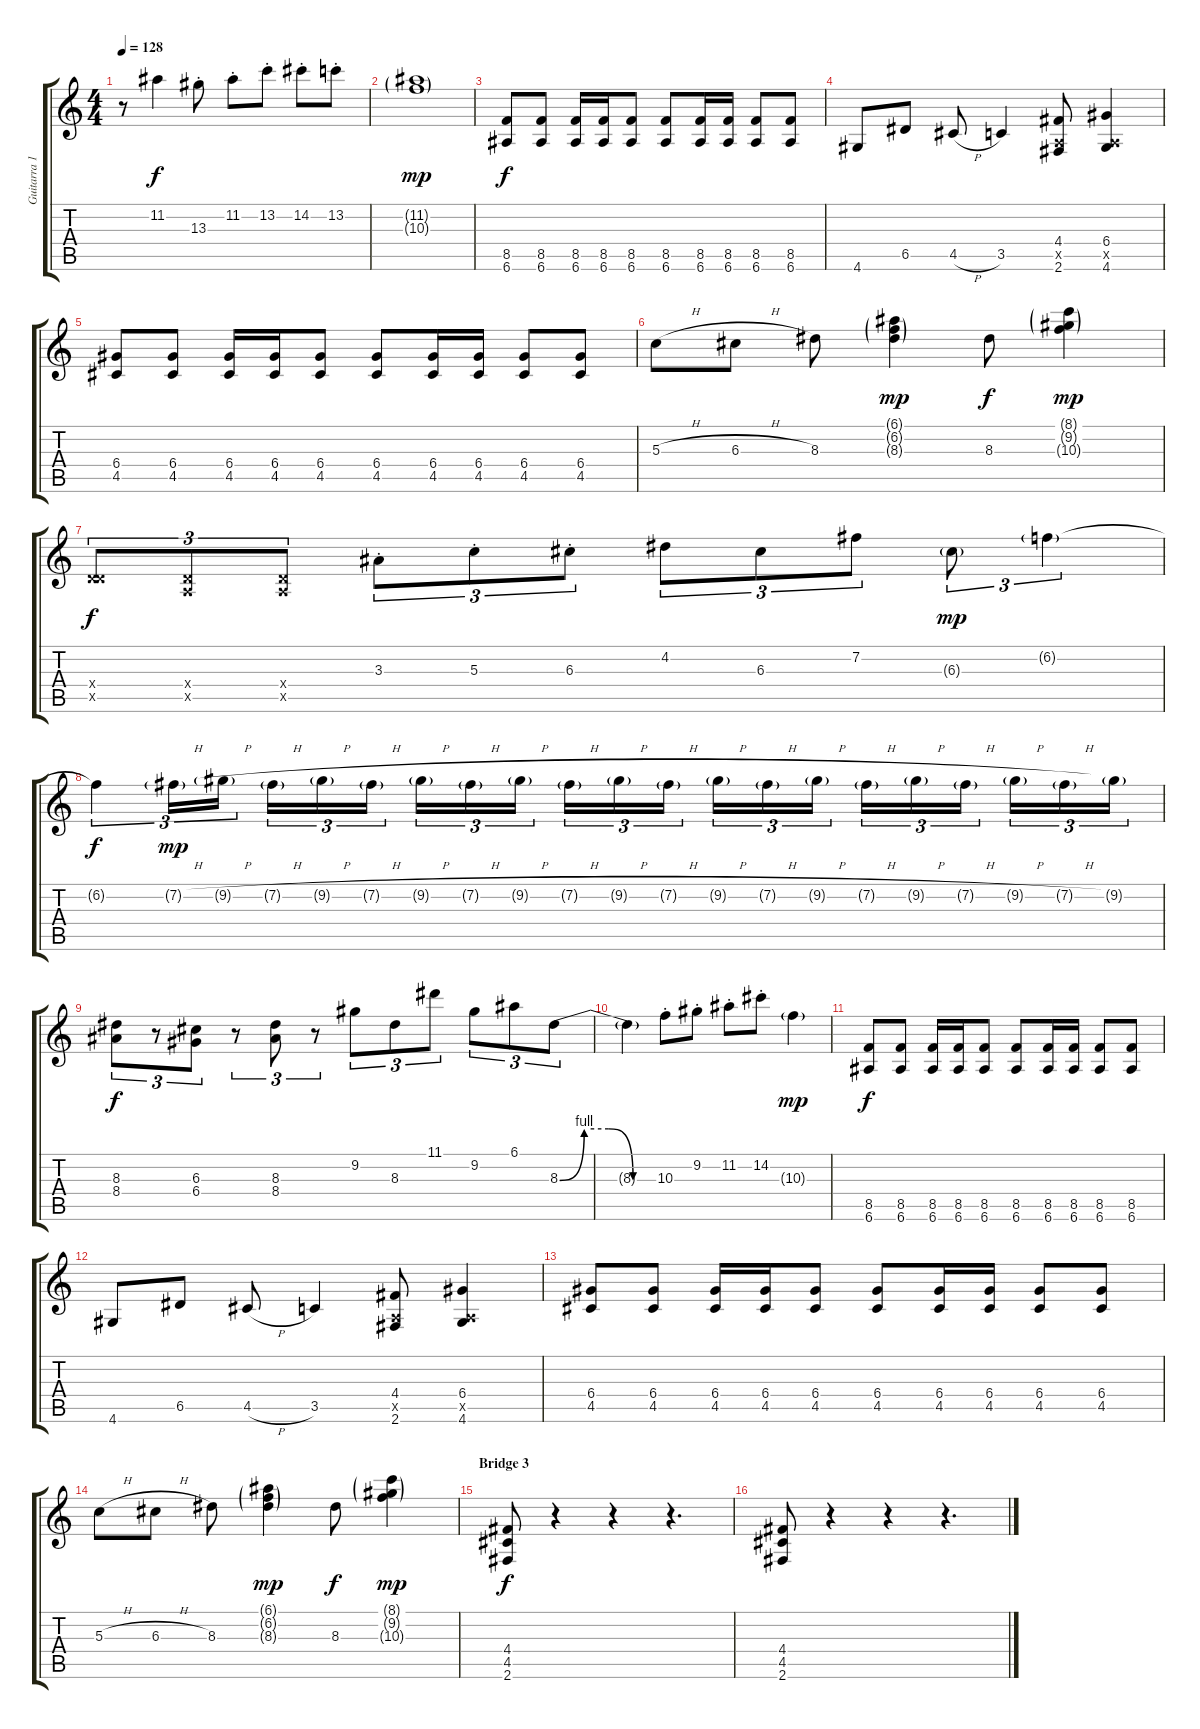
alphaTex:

\track ("Guitarra 1" "Guitarra 1") {instrument distortionguitar}
\staff {score tabs}
\tuning (E4 B3 G3 D3 A2 E2) {hide}
\ts (4 4)
\tempo 128
\clef g2
\ks c
r.8{dy f} 11.2.4 13.3{st}.8 11.2{st}.8 13.2{st}.8 14.2{st}.8 13.2{st}.8 |
(11.2{g} 10.3{g}).1{dy mp} |
(8.5 6.6).8{dy f volume 13} (8.5 6.6).8 (8.5 6.6).16 (8.5 6.6).16 (8.5 6.6).8 (8.5 6.6).8 (8.5 6.6).16 (8.5 6.6).16 (8.5 6.6).8 (8.5 6.6).8 |
4.6.8 6.5.8 4.5{h}.8 3.5.4 (4.4 0.5{x} 2.6).8 (6.4 0.5{x} 4.6).4 |
(6.4 4.5).8 (6.4 4.5).8 (6.4 4.5).16 (6.4 4.5).16 (6.4 4.5).8 (6.4 4.5).8 (6.4 4.5).16 (6.4 4.5).16 (6.4 4.5).8 (6.4 4.5).8 |
5.3{h}.8 6.3{h}.8 8.3.8 (6.1{g} 6.2{g} 8.3{g}).4{dy mp} 8.3.8{dy f} (8.1{g} 9.2{g} 10.3{g}).4{dy mp} |
(0.4{x} 5.5{x}).8{tu (3 2) dy f volume 15 balance 8} (0.4{x} 0.5{x}).8{tu (3 2)} (0.4{x} 0.5{x}).8{tu (3 2)} 3.3{st}.8{tu (3 2)} 5.3{st}.8{tu (3 2)} 6.3{st}.8{tu (3 2)} 4.2.8{tu (3 2)} 6.3.8{tu (3 2)} 7.2.8{tu (3 2)} 6.3{g}.8{tu (3 2) dy mp} 6.2{g}.4{tu (3 2)} |
6.2{t}.4{tu (3 2) dy f} 7.2{h g}.16{tu (3 2) dy mp} 9.2{h g}.16{tu (3 2)} 7.2{h g}.16{tu (3 2)} 9.2{h g}.16{tu (3 2)} 7.2{h g}.16{tu (3 2)} 9.2{h g}.16{tu (3 2)} 7.2{h g}.16{tu (3 2)} 9.2{h g}.16{tu (3 2)} 7.2{h g}.16{tu (3 2)} 9.2{h g}.16{tu (3 2)} 7.2{h g}.16{tu (3 2)} 9.2{h g}.16{tu (3 2)} 7.2{h g}.16{tu (3 2)} 9.2{h g}.16{tu (3 2)} 7.2{h g}.16{tu (3 2)} 9.2{h g}.16{tu (3 2)} 7.2{h g}.16{tu (3 2)} 9.2{h g}.16{tu (3 2)} 7.2{h g}.16{tu (3 2)} 9.2{g}.16{tu (3 2)} |
(8.3 8.4).8{tu (3 2) dy f} r.8{tu (3 2)} (6.3 6.4).8{tu (3 2)} r.8{tu (3 2)} (8.3 8.4).8{tu (3 2)} r.8{tu (3 2)} 9.2.8{tu (3 2)} 8.3.8{tu (3 2)} 11.1.8{tu (3 2)} 9.2.8{tu (3 2)} 6.1.8{tu (3 2)} 8.3{be (custom 0 0 15 4 30 4 45 0 60 0)}.8{tu (3 2)} |
8.3{t}.4 10.3{st}.8 9.2{st}.8 11.2{st}.8 14.2{st}.8 10.3{g}.4{dy mp} |
(8.5 6.6).8{dy f volume 13} (8.5 6.6).8 (8.5 6.6).16 (8.5 6.6).16 (8.5 6.6).8 (8.5 6.6).8 (8.5 6.6).16 (8.5 6.6).16 (8.5 6.6).8 (8.5 6.6).8 |
4.6.8 6.5.8 4.5{h}.8 3.5.4 (4.4 0.5{x} 2.6).8 (6.4 0.5{x} 4.6).4 |
(6.4 4.5).8 (6.4 4.5).8 (6.4 4.5).16 (6.4 4.5).16 (6.4 4.5).8 (6.4 4.5).8 (6.4 4.5).16 (6.4 4.5).16 (6.4 4.5).8 (6.4 4.5).8 |
5.3{h}.8 6.3{h}.8 8.3.8 (6.1{g} 6.2{g} 8.3{g}).4{dy mp} 8.3.8{dy f} (8.1{g} 9.2{g} 10.3{g}).4{dy mp} |
\section ("" "Bridge 3")
(4.4 4.5 2.6).8{dy f} r.4 r.4 r.4{d} |
(4.4 4.5 2.6).8 r.4 r.4 r.4{d}
